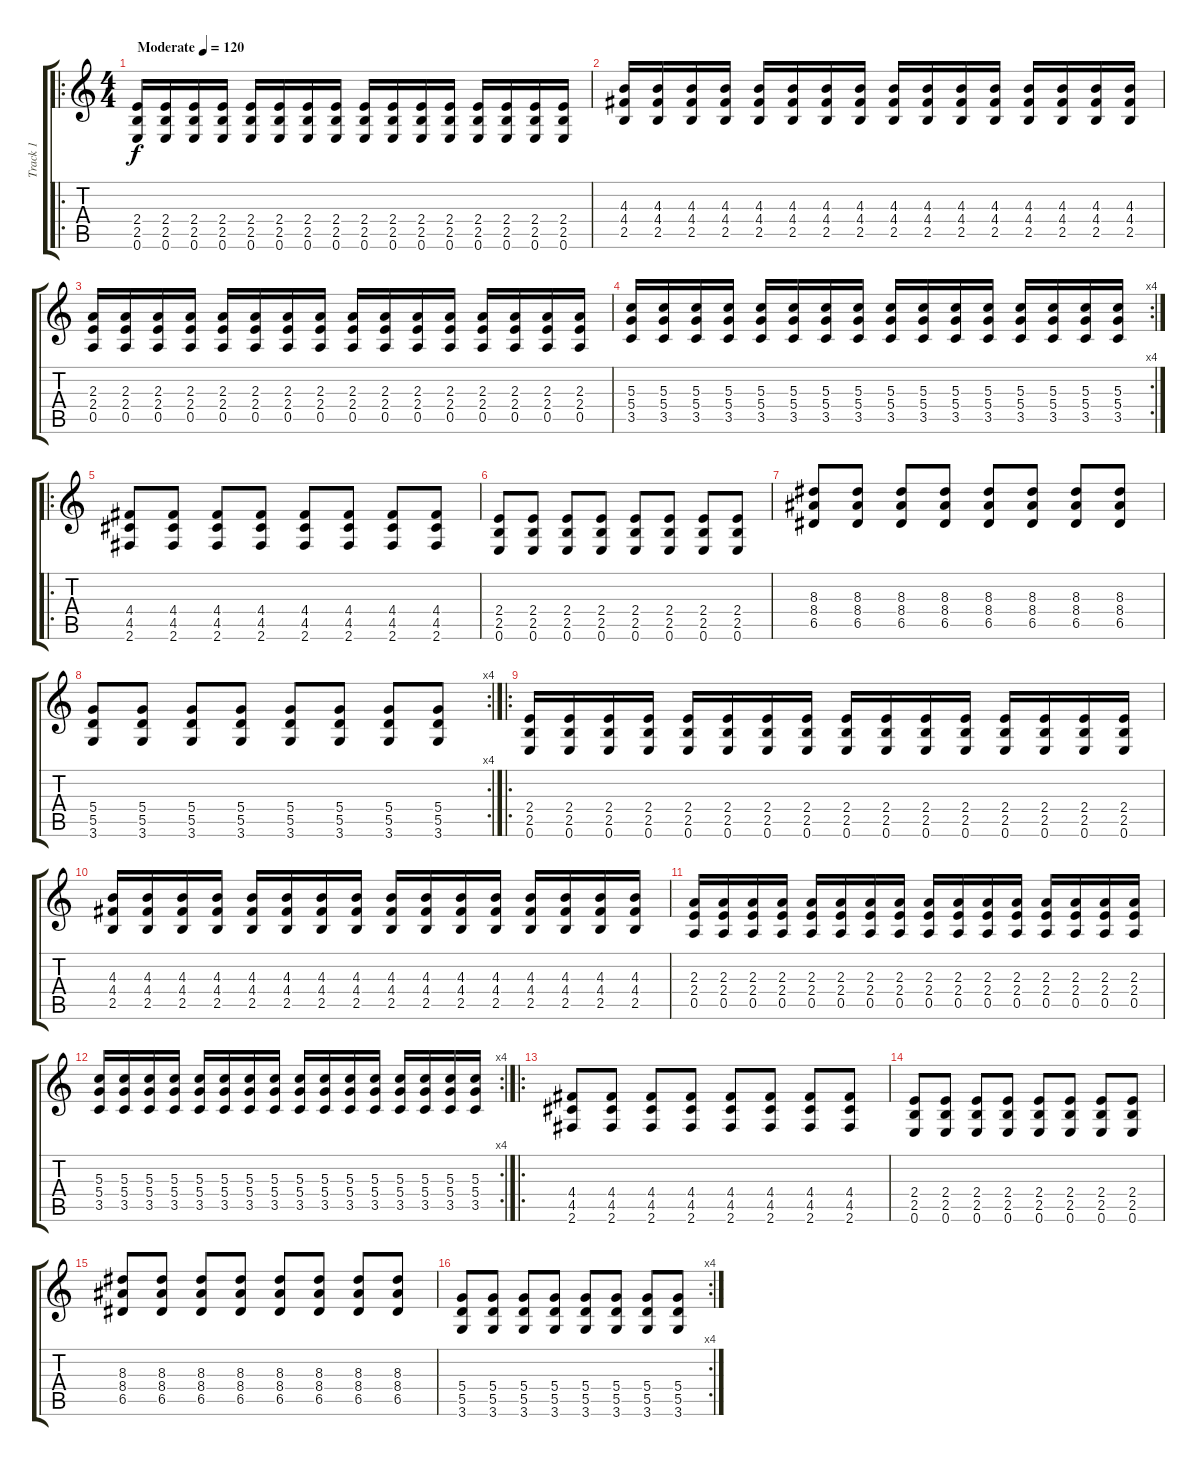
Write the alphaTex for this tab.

\track ("Track 1" "Track 1") {instrument distortionguitar}
\staff {score tabs}
\tuning (E4 B3 G3 D3 A2 E2) {hide}
\ro
\ts (4 4)
\tempo (120 "Moderate")
\clef g2
\ks c
(2.4 2.5 0.6).16{dy f instrument distortionguitar} (2.4 2.5 0.6).16 (2.4 2.5 0.6).16 (2.4 2.5 0.6).16 (2.4 2.5 0.6).16 (2.4 2.5 0.6).16 (2.4 2.5 0.6).16 (2.4 2.5 0.6).16 (2.4 2.5 0.6).16 (2.4 2.5 0.6).16 (2.4 2.5 0.6).16 (2.4 2.5 0.6).16 (2.4 2.5 0.6).16 (2.4 2.5 0.6).16 (2.4 2.5 0.6).16 (2.4 2.5 0.6).16 |
(4.3 4.4 2.5).16 (4.3 4.4 2.5).16 (4.3 4.4 2.5).16 (4.3 4.4 2.5).16 (4.3 4.4 2.5).16 (4.3 4.4 2.5).16 (4.3 4.4 2.5).16 (4.3 4.4 2.5).16 (4.3 4.4 2.5).16 (4.3 4.4 2.5).16 (4.3 4.4 2.5).16 (4.3 4.4 2.5).16 (4.3 4.4 2.5).16 (4.3 4.4 2.5).16 (4.3 4.4 2.5).16 (4.3 4.4 2.5).16 |
(2.3 2.4 0.5).16 (2.3 2.4 0.5).16 (2.3 2.4 0.5).16 (2.3 2.4 0.5).16 (2.3 2.4 0.5).16 (2.3 2.4 0.5).16 (2.3 2.4 0.5).16 (2.3 2.4 0.5).16 (2.3 2.4 0.5).16 (2.3 2.4 0.5).16 (2.3 2.4 0.5).16 (2.3 2.4 0.5).16 (2.3 2.4 0.5).16 (2.3 2.4 0.5).16 (2.3 2.4 0.5).16 (2.3 2.4 0.5).16 |
\rc 4
(5.3 5.4 3.5).16 (5.3 5.4 3.5).16 (5.3 5.4 3.5).16 (5.3 5.4 3.5).16 (5.3 5.4 3.5).16 (5.3 5.4 3.5).16 (5.3 5.4 3.5).16 (5.3 5.4 3.5).16 (5.3 5.4 3.5).16 (5.3 5.4 3.5).16 (5.3 5.4 3.5).16 (5.3 5.4 3.5).16 (5.3 5.4 3.5).16 (5.3 5.4 3.5).16 (5.3 5.4 3.5).16 (5.3 5.4 3.5).16 |
\ro
(4.4 4.5 2.6).8 (4.4 4.5 2.6).8 (4.4 4.5 2.6).8 (4.4 4.5 2.6).8 (4.4 4.5 2.6).8 (4.4 4.5 2.6).8 (4.4 4.5 2.6).8 (4.4 4.5 2.6).8 |
(2.4 2.5 0.6).8 (2.4 2.5 0.6).8 (2.4 2.5 0.6).8 (2.4 2.5 0.6).8 (2.4 2.5 0.6).8 (2.4 2.5 0.6).8 (2.4 2.5 0.6).8 (2.4 2.5 0.6).8 |
(8.3 8.4 6.5).8 (8.3 8.4 6.5).8 (8.3 8.4 6.5).8 (8.3 8.4 6.5).8 (8.3 8.4 6.5).8 (8.3 8.4 6.5).8 (8.3 8.4 6.5).8 (8.3 8.4 6.5).8 |
\rc 4
(5.4 5.5 3.6).8 (5.4 5.5 3.6).8 (5.4 5.5 3.6).8 (5.4 5.5 3.6).8 (5.4 5.5 3.6).8 (5.4 5.5 3.6).8 (5.4 5.5 3.6).8 (5.4 5.5 3.6).8 |
\ro
(2.4 2.5 0.6).16 (2.4 2.5 0.6).16 (2.4 2.5 0.6).16 (2.4 2.5 0.6).16 (2.4 2.5 0.6).16 (2.4 2.5 0.6).16 (2.4 2.5 0.6).16 (2.4 2.5 0.6).16 (2.4 2.5 0.6).16 (2.4 2.5 0.6).16 (2.4 2.5 0.6).16 (2.4 2.5 0.6).16 (2.4 2.5 0.6).16 (2.4 2.5 0.6).16 (2.4 2.5 0.6).16 (2.4 2.5 0.6).16 |
(4.3 4.4 2.5).16 (4.3 4.4 2.5).16 (4.3 4.4 2.5).16 (4.3 4.4 2.5).16 (4.3 4.4 2.5).16 (4.3 4.4 2.5).16 (4.3 4.4 2.5).16 (4.3 4.4 2.5).16 (4.3 4.4 2.5).16 (4.3 4.4 2.5).16 (4.3 4.4 2.5).16 (4.3 4.4 2.5).16 (4.3 4.4 2.5).16 (4.3 4.4 2.5).16 (4.3 4.4 2.5).16 (4.3 4.4 2.5).16 |
(2.3 2.4 0.5).16 (2.3 2.4 0.5).16 (2.3 2.4 0.5).16 (2.3 2.4 0.5).16 (2.3 2.4 0.5).16 (2.3 2.4 0.5).16 (2.3 2.4 0.5).16 (2.3 2.4 0.5).16 (2.3 2.4 0.5).16 (2.3 2.4 0.5).16 (2.3 2.4 0.5).16 (2.3 2.4 0.5).16 (2.3 2.4 0.5).16 (2.3 2.4 0.5).16 (2.3 2.4 0.5).16 (2.3 2.4 0.5).16 |
\rc 4
(5.3 5.4 3.5).16 (5.3 5.4 3.5).16 (5.3 5.4 3.5).16 (5.3 5.4 3.5).16 (5.3 5.4 3.5).16 (5.3 5.4 3.5).16 (5.3 5.4 3.5).16 (5.3 5.4 3.5).16 (5.3 5.4 3.5).16 (5.3 5.4 3.5).16 (5.3 5.4 3.5).16 (5.3 5.4 3.5).16 (5.3 5.4 3.5).16 (5.3 5.4 3.5).16 (5.3 5.4 3.5).16 (5.3 5.4 3.5).16 |
\ro
(4.4 4.5 2.6).8 (4.4 4.5 2.6).8 (4.4 4.5 2.6).8 (4.4 4.5 2.6).8 (4.4 4.5 2.6).8 (4.4 4.5 2.6).8 (4.4 4.5 2.6).8 (4.4 4.5 2.6).8 |
(2.4 2.5 0.6).8 (2.4 2.5 0.6).8 (2.4 2.5 0.6).8 (2.4 2.5 0.6).8 (2.4 2.5 0.6).8 (2.4 2.5 0.6).8 (2.4 2.5 0.6).8 (2.4 2.5 0.6).8 |
(8.3 8.4 6.5).8 (8.3 8.4 6.5).8 (8.3 8.4 6.5).8 (8.3 8.4 6.5).8 (8.3 8.4 6.5).8 (8.3 8.4 6.5).8 (8.3 8.4 6.5).8 (8.3 8.4 6.5).8 |
\rc 4
(5.4 5.5 3.6).8 (5.4 5.5 3.6).8 (5.4 5.5 3.6).8 (5.4 5.5 3.6).8 (5.4 5.5 3.6).8 (5.4 5.5 3.6).8 (5.4 5.5 3.6).8 (5.4 5.5 3.6).8
